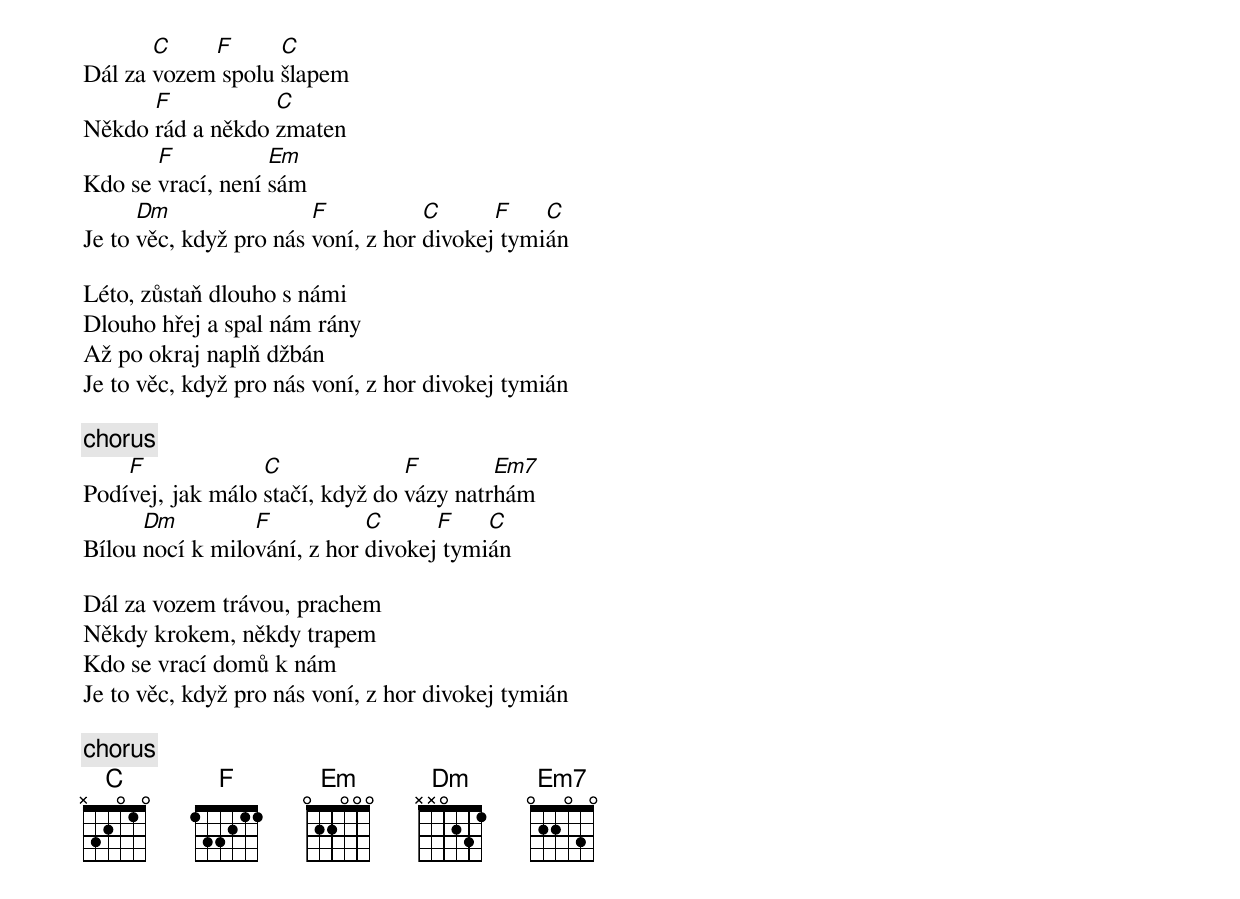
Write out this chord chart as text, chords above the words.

       C    F      C
Dál za vozem spolu šlapem
      F           C
Někdo rád a někdo zmaten
       F           Em
Kdo se vrací, není sám
      Dm                F           C      F    C
Je to věc, když pro nás voní, z hor divokej tymián

Léto, zůstaň dlouho s námi
Dlouho hřej a spal nám rány
Až po okraj naplň džbán
Je to věc, když pro nás voní, z hor divokej tymián

[chorus]
    F             C              F        Em7
Podívej, jak málo stačí, když do vázy natrhám
      Dm         F           C      F    C
Bílou nocí k milování, z hor divokej tymián

Dál za vozem trávou, prachem
Někdy krokem, někdy trapem
Kdo se vrací domů k nám
Je to věc, když pro nás voní, z hor divokej tymián

[chorus]
